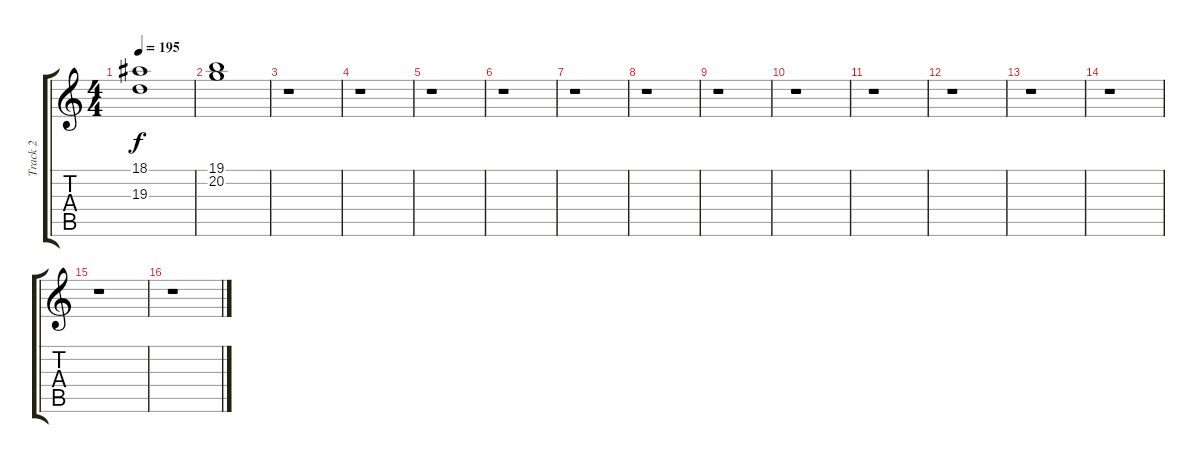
\track ("Track 2" "Track 2") {instrument choiraahs}
\staff {score tabs}
\tuning (E4 B3 G3 D3 A2 E2) {hide}
\ts (4 4)
\tempo 195
\clef g2
\ks c
(18.1 19.3).1{dy f} |
(19.1 20.2).1 |
r.1 |
r.1 |
r.1 |
r.1 |
r.1 |
r.1 |
r.1 |
r.1 |
r.1 |
r.1 |
r.1 |
r.1 |
r.1 |
r.1
